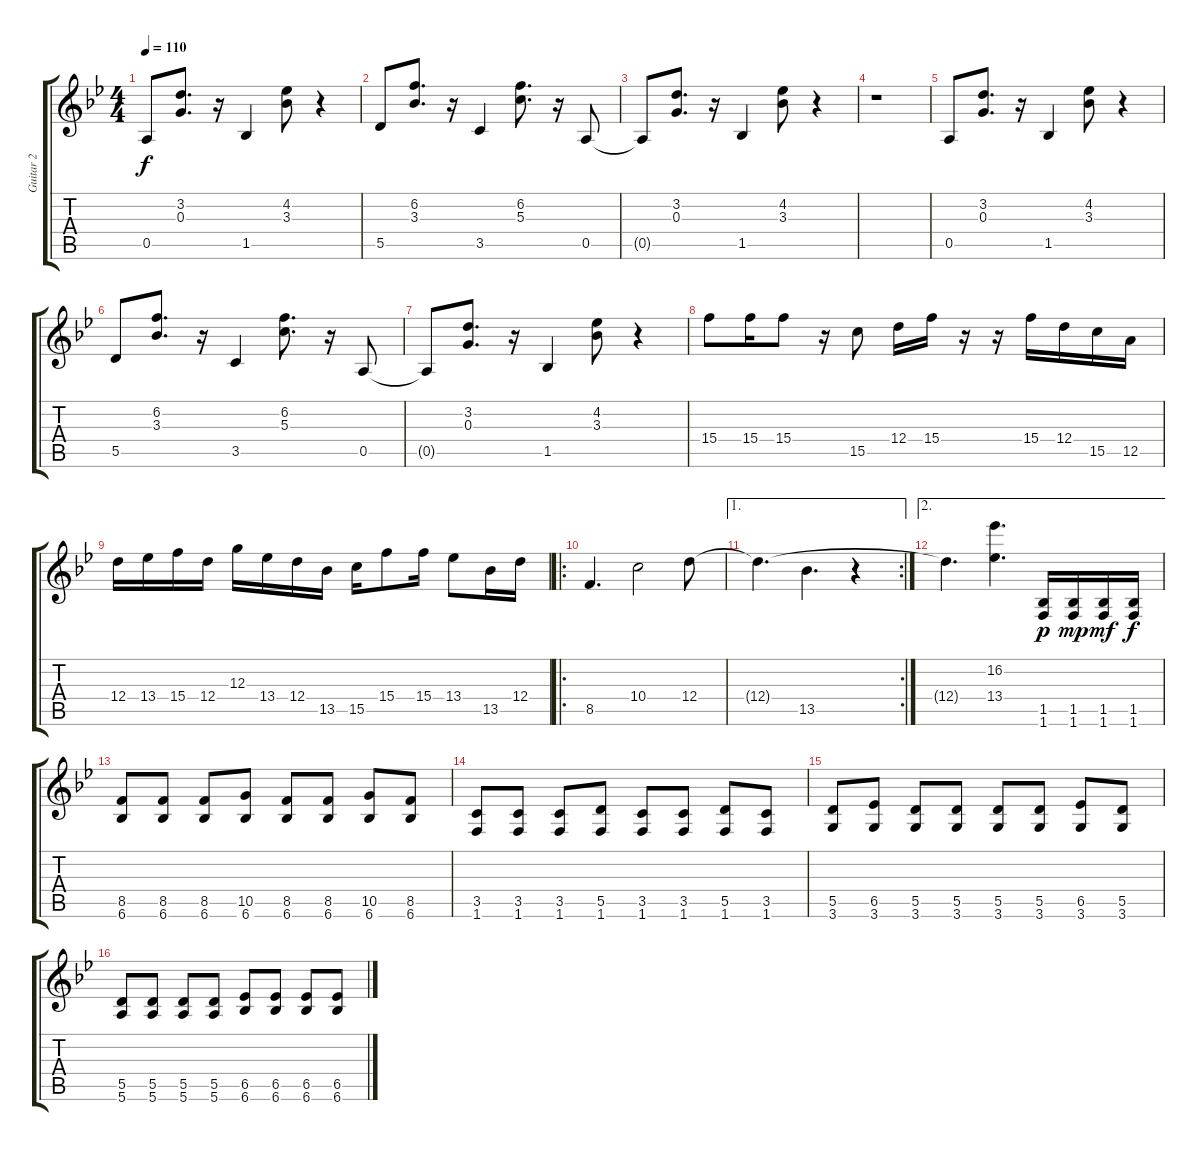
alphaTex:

\track ("Guitar 2" "Guitar 2") {instrument electricguitarjazz}
\staff {score tabs}
\tuning (E4 B3 G3 D3 A2 E2) {hide}
\ts (4 4)
\tempo 110
\clef g2
\ks bb
0.5{t}.8{dy f} (3.2 0.3).8{d} r.16 1.5.4 (4.2 3.3).8 r.4 |
5.5.8 (6.2 3.3).8{d} r.16 3.5.4 (6.2 5.3).8{d} r.16 0.5.8 |
0.5{t}.8 (3.2 0.3).8{d} r.16 1.5.4 (4.2 3.3).8 r.4 |
r.1 |
0.5.8 (3.2 0.3).8{d} r.16 1.5.4 (4.2 3.3).8 r.4 |
5.5.8 (6.2 3.3).8{d} r.16 3.5.4 (6.2 5.3).8{d} r.16 0.5.8 |
0.5{t}.8 (3.2 0.3).8{d} r.16 1.5.4 (4.2 3.3).8 r.4 |
15.4.8{volume 13 balance 15} 15.4.16 15.4.8 r.16 15.5.8 12.4.16 15.4.16 r.16 r.16 15.4.16 12.4.16 15.5.16 12.5.16 |
12.4.16 13.4.16 15.4.16 12.4.16 12.3.16 13.4.16 12.4.16 13.5.16 15.5.16 15.4.8 15.4.16 13.4.8 13.5.16 12.4.16 |
\ro
8.5.4{d} 10.4.2 12.4.8 |
\ae 1
\rc 2
12.4{t}.4{d} 13.5.4{d} r.4 |
\ae 2
12.4{t}.4{d} (16.2 13.4).4{d} (1.5 1.6).16{dy p} (1.5 1.6).16{dy mp} (1.5 1.6).16{dy mf} (1.5 1.6).16{dy f} |
(8.5 6.6).8{volume 10} (8.5 6.6).8 (8.5 6.6).8 (10.5 6.6).8 (8.5 6.6).8 (8.5 6.6).8 (10.5 6.6).8 (8.5 6.6).8 |
(3.5 1.6).8 (3.5 1.6).8 (3.5 1.6).8 (5.5 1.6).8 (3.5 1.6).8 (3.5 1.6).8 (5.5 1.6).8 (3.5 1.6).8 |
(5.5 3.6).8 (6.5 3.6).8 (5.5 3.6).8 (5.5 3.6).8 (5.5 3.6).8 (5.5 3.6).8 (6.5 3.6).8 (5.5 3.6).8 |
(5.5 5.6).8 (5.5 5.6).8 (5.5 5.6).8 (5.5 5.6).8 (6.5 6.6).8 (6.5 6.6).8 (6.5 6.6).8 (6.5 6.6).8
